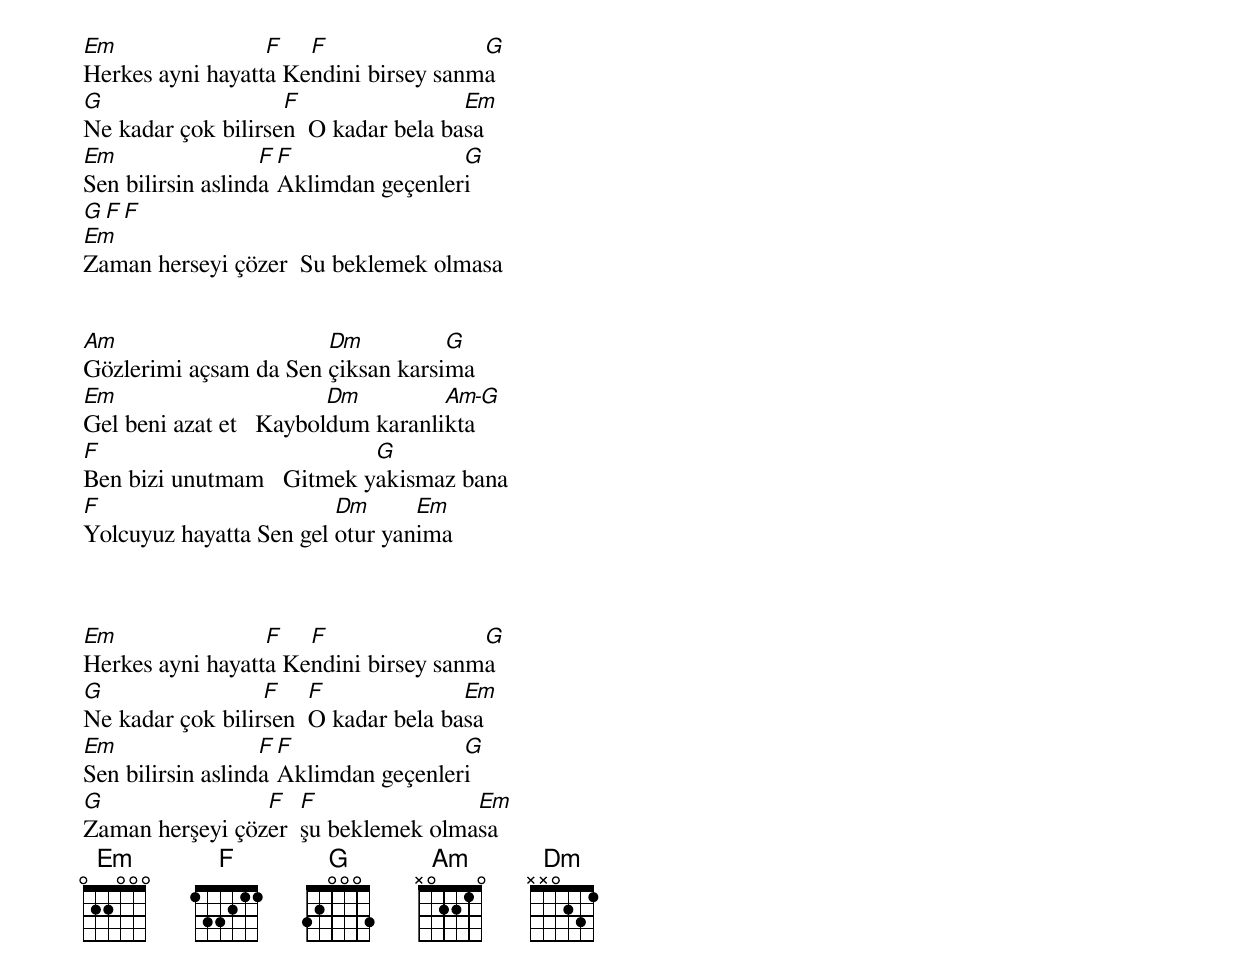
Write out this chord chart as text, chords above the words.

Em                F   F                G
Herkes ayni hayatta Kendini birsey sanma
G                   F                 Em
Ne kadar çok bilirsen  O kadar bela basa
Em                 F F                G
Sen bilirsin aslinda Aklimdan geçenleri
G                F   F
Em
Zaman herseyi çözer  Su beklemek olmasa


Am                     Dm  	   G
Gözlerimi açsam da Sen çiksan karsima
Em                       Dm         Am-G
Gel beni azat et   Kayboldum karanlikta
F                          G
Ben bizi unutmam   Gitmek yakismaz bana
F	                 Dm      Em
Yolcuyuz hayatta Sen gel otur yanima



Em                F   F                G
Herkes ayni hayatta Kendini birsey sanma
G                 F    F              Em
Ne kadar çok bilirsen  O kadar bela basa
Em                 F F                G
Sen bilirsin aslinda Aklimdan geçenleri
G                F   F               Em
Zaman herşeyi çözer  şu beklemek olmasa
